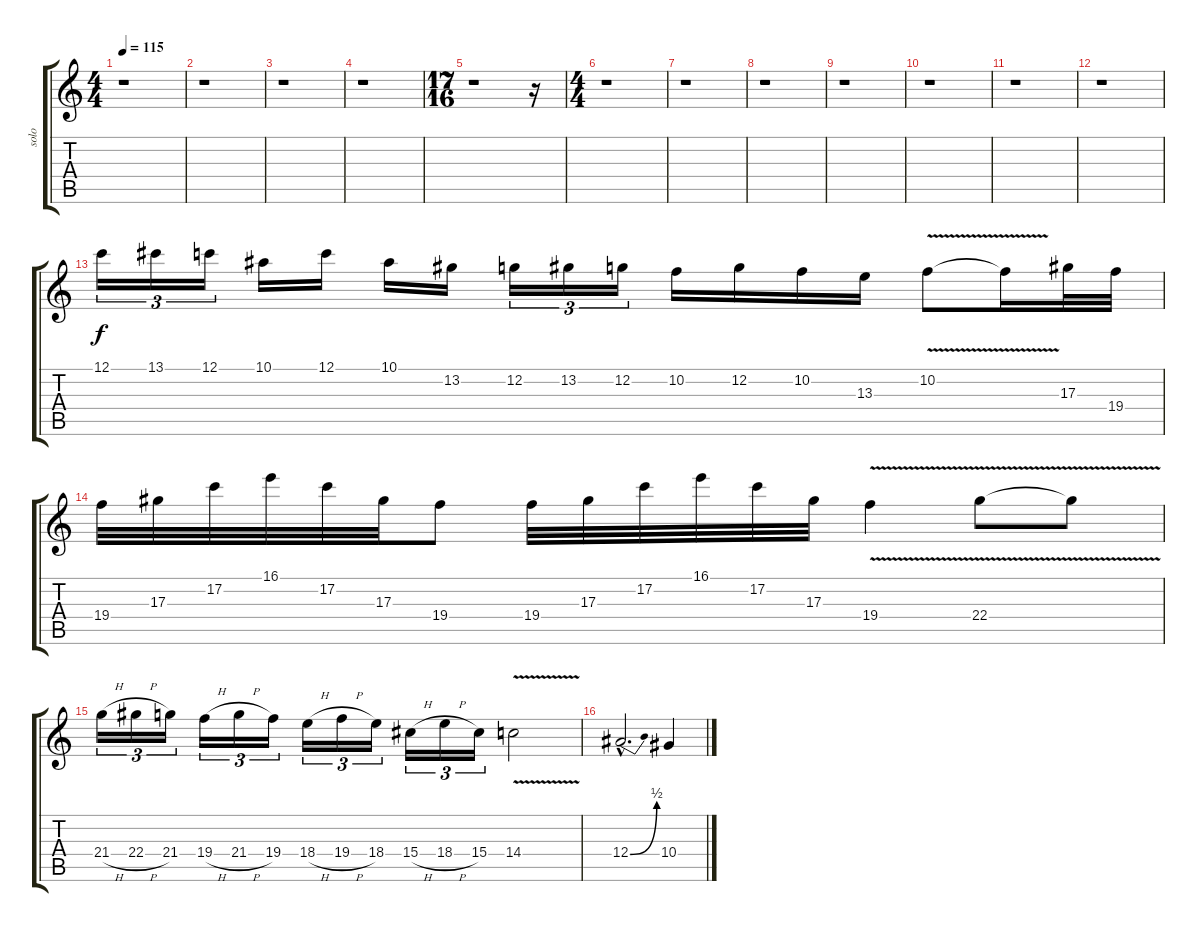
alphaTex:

\track ("solo" "solo") {instrument distortionguitar}
\staff {score tabs}
\tuning (C4 G3 Eb3 Bb2 F2 C2) {hide}
\ts (4 4)
\tempo 115
\clef g2
\ks c
r.1{dy f} |
r.1 |
r.1 |
r.1 |
\ts (17 16)
r.1 r.16 |
\ts (4 4)
r.1 |
r.1 |
r.1 |
r.1 |
r.1 |
r.1 |
r.1 |
12.1.16{tu (3 2)} 13.1.16{tu (3 2)} 12.1.16{tu (3 2)} 10.1.16 12.1.16 10.1.16 13.2.16 12.2.16{tu (3 2)} 13.2.16{tu (3 2)} 12.2.16{tu (3 2)} 10.2.16 12.2.16 10.2.16 13.3.16 10.2{v}.8 10.2{t}.16 17.3.32 19.4.32 |
19.4.32 17.3.32 17.2.32 16.1.32 17.2.32 17.3.32 19.4.8 19.4.32 17.3.32 17.2.32 16.1.32 17.2.32 17.3.32 19.4{v}.4 22.4{v}.8 22.4{t}.8 |
21.4{h}.16{tu (3 2)} 22.4{h}.16{tu (3 2)} 21.4.16{tu (3 2)} 19.4{h}.16{tu (3 2)} 21.4{h}.16{tu (3 2)} 19.4.16{tu (3 2)} 18.4{h}.16{tu (3 2)} 19.4{h}.16{tu (3 2)} 18.4.16{tu (3 2)} 15.4{h}.16{tu (3 2)} 18.4{h}.16{tu (3 2)} 15.4.16{tu (3 2)} 14.4{v}.2 |
12.4{be (bend 0 0 60 2) hac}.2{d} 10.4.4
